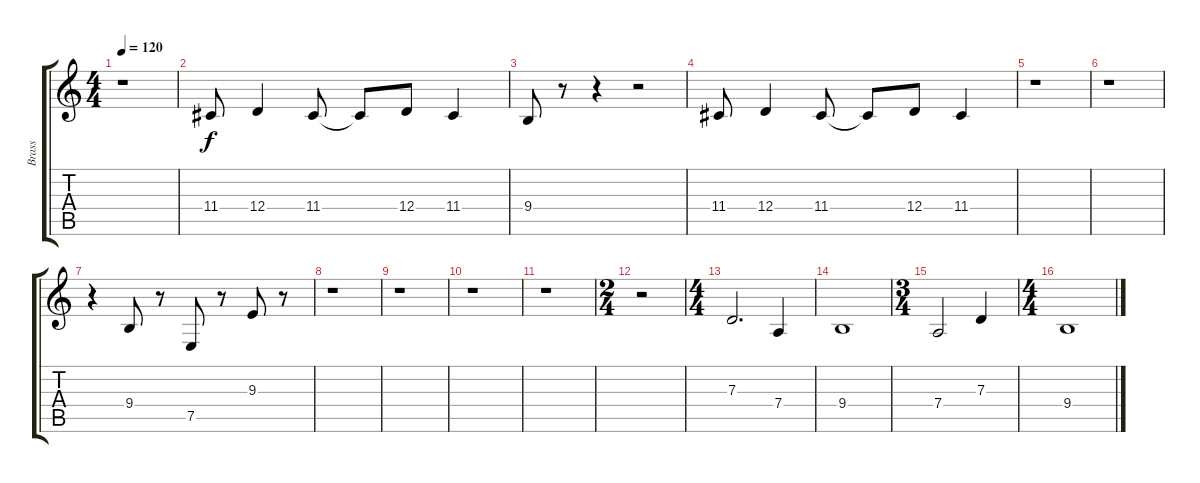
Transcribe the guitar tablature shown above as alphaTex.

\track ("Brass" "Brass") {instrument brasssection}
\staff {score tabs}
\tuning (E4 B3 G3 D3 A2 E2) {hide}
\ts (4 4)
\tempo 120
\clef g2
\ks c
r.1{dy f} |
11.4.8 12.4.4 11.4.8 11.4{t}.8 12.4.8 11.4.4 |
9.4.8 r.8 r.4 r.2 |
11.4.8 12.4.4 11.4.8 11.4{t}.8 12.4.8 11.4.4 |
r.1 |
r.1 |
r.4 9.4.8 r.8 7.5.8 r.8 9.3.8 r.8 |
r.1 |
r.1 |
r.1 |
r.1 |
\ts (2 4)
r.2 |
\ts (4 4)
7.3.2{d} 7.4.4 |
9.4.1 |
\ts (3 4)
7.4.2 7.3.4 |
\ts (4 4)
9.4.1
